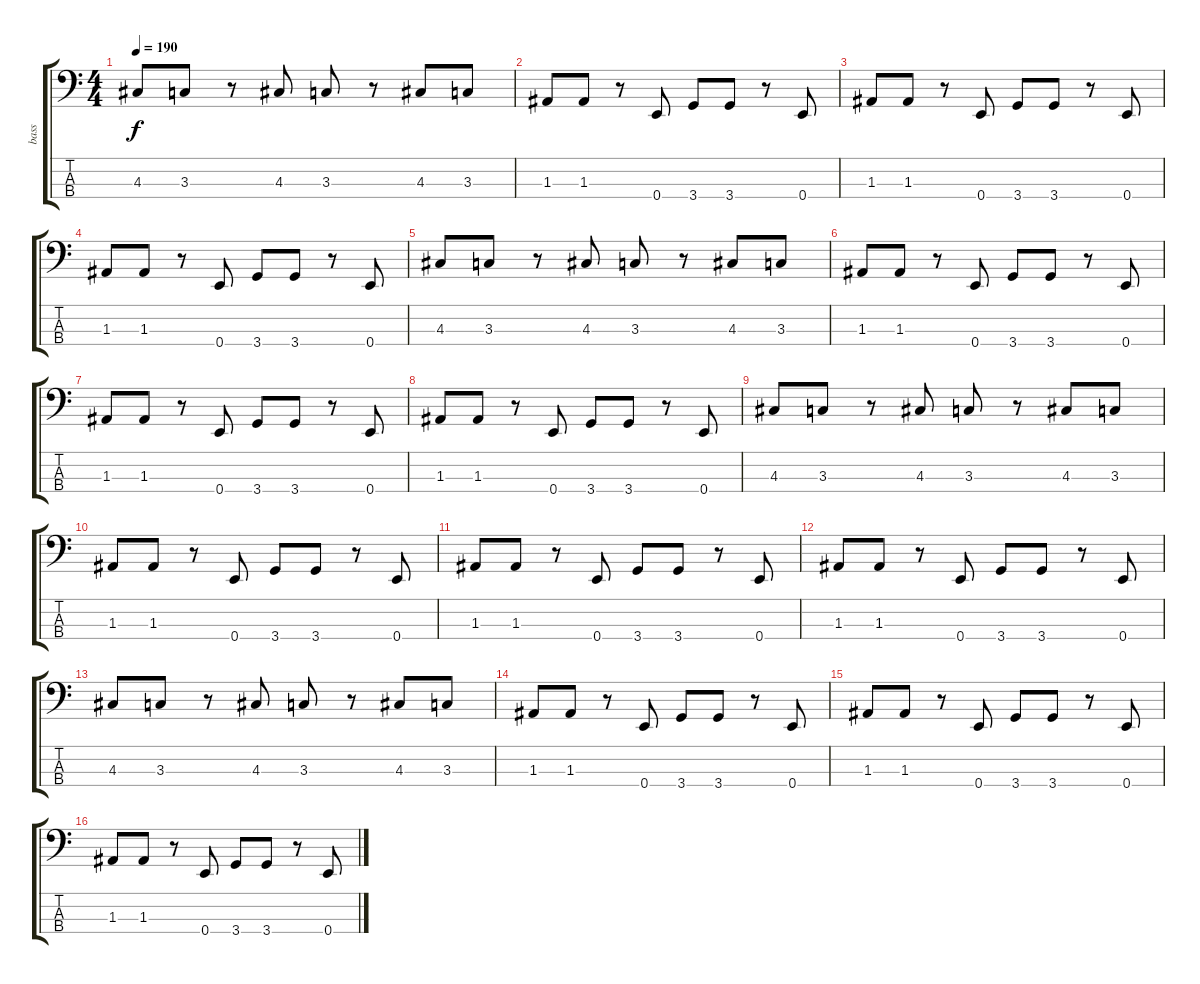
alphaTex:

\track ("bass" "bass") {instrument electricbassfinger}
\staff {score tabs}
\tuning (G2 D2 A1 E1) {hide}
\ts (4 4)
\tempo 190
\clef f4
\ks c
4.3.8{dy f} 3.3.8 r.8 4.3.8 3.3.8 r.8 4.3.8 3.3.8 |
1.3.8 1.3.8 r.8 0.4.8 3.4.8 3.4.8 r.8 0.4.8 |
1.3.8 1.3.8 r.8 0.4.8 3.4.8 3.4.8 r.8 0.4.8 |
1.3.8 1.3.8 r.8 0.4.8 3.4.8 3.4.8 r.8 0.4.8 |
4.3.8 3.3.8 r.8 4.3.8 3.3.8 r.8 4.3.8 3.3.8 |
1.3.8 1.3.8 r.8 0.4.8 3.4.8 3.4.8 r.8 0.4.8 |
1.3.8 1.3.8 r.8 0.4.8 3.4.8 3.4.8 r.8 0.4.8 |
1.3.8 1.3.8 r.8 0.4.8 3.4.8 3.4.8 r.8 0.4.8 |
4.3.8 3.3.8 r.8 4.3.8 3.3.8 r.8 4.3.8 3.3.8 |
1.3.8 1.3.8 r.8 0.4.8 3.4.8 3.4.8 r.8 0.4.8 |
1.3.8 1.3.8 r.8 0.4.8 3.4.8 3.4.8 r.8 0.4.8 |
1.3.8 1.3.8 r.8 0.4.8 3.4.8 3.4.8 r.8 0.4.8 |
4.3.8 3.3.8 r.8 4.3.8 3.3.8 r.8 4.3.8 3.3.8 |
1.3.8 1.3.8 r.8 0.4.8 3.4.8 3.4.8 r.8 0.4.8 |
1.3.8 1.3.8 r.8 0.4.8 3.4.8 3.4.8 r.8 0.4.8 |
1.3.8 1.3.8 r.8 0.4.8 3.4.8 3.4.8 r.8 0.4.8
